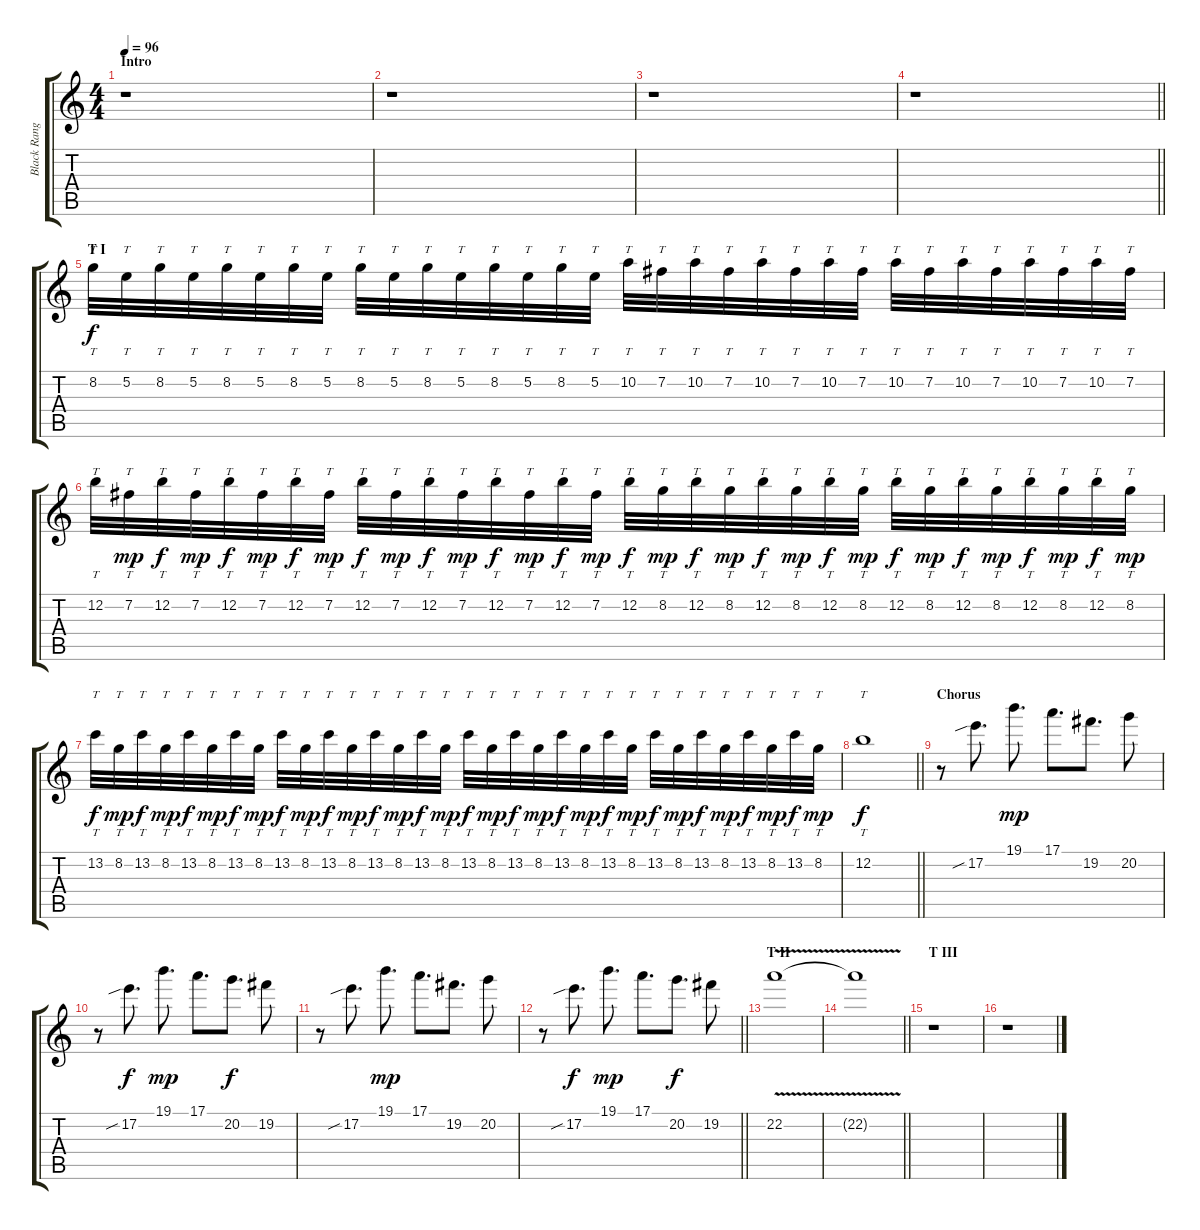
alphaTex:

\track ("Black Ranger Lead" "Black Rang") {instrument distortionguitar}
\staff {score tabs}
\tuning (E4 B3 G3 D3 A2 E2) {hide}
\ts (4 4)
\section ("" "Intro")
\tempo 96
\clef g2
\ks c
r.1{dy f instrument distortionguitar} |
r.1 |
r.1 |
\barLineRight lightlight
r.1 |
\section ("" "T I")
8.2.32{tt} 5.2.32{tt} 8.2.32{tt} 5.2.32{tt} 8.2.32{tt} 5.2.32{tt} 8.2.32{tt} 5.2.32{tt} 8.2.32{tt} 5.2.32{tt} 8.2.32{tt} 5.2.32{tt} 8.2.32{tt} 5.2.32{tt} 8.2.32{tt} 5.2.32{tt} 10.2.32{tt} 7.2.32{tt} 10.2.32{tt} 7.2.32{tt} 10.2.32{tt} 7.2.32{tt} 10.2.32{tt} 7.2.32{tt} 10.2.32{tt} 7.2.32{tt} 10.2.32{tt} 7.2.32{tt} 10.2.32{tt} 7.2.32{tt} 10.2.32{tt} 7.2.32{tt} |
12.2.32{tt} 7.2.32{tt dy mp} 12.2.32{tt dy f} 7.2.32{tt dy mp} 12.2.32{tt dy f} 7.2.32{tt dy mp} 12.2.32{tt dy f} 7.2.32{tt dy mp} 12.2.32{tt dy f} 7.2.32{tt dy mp} 12.2.32{tt dy f} 7.2.32{tt dy mp} 12.2.32{tt dy f} 7.2.32{tt dy mp} 12.2.32{tt dy f} 7.2.32{tt dy mp} 12.2.32{tt dy f} 8.2.32{tt dy mp} 12.2.32{tt dy f} 8.2.32{tt dy mp} 12.2.32{tt dy f} 8.2.32{tt dy mp} 12.2.32{tt dy f} 8.2.32{tt dy mp} 12.2.32{tt dy f} 8.2.32{tt dy mp} 12.2.32{tt dy f} 8.2.32{tt dy mp} 12.2.32{tt dy f} 8.2.32{tt dy mp} 12.2.32{tt dy f} 8.2.32{tt dy mp} |
13.2.32{tt dy f} 8.2.32{tt dy mp} 13.2.32{tt dy f} 8.2.32{tt dy mp} 13.2.32{tt dy f} 8.2.32{tt dy mp} 13.2.32{tt dy f} 8.2.32{tt dy mp} 13.2.32{tt dy f} 8.2.32{tt dy mp} 13.2.32{tt dy f} 8.2.32{tt dy mp} 13.2.32{tt dy f} 8.2.32{tt dy mp} 13.2.32{tt dy f} 8.2.32{tt dy mp} 13.2.32{tt dy f} 8.2.32{tt dy mp} 13.2.32{tt dy f} 8.2.32{tt dy mp} 13.2.32{tt dy f} 8.2.32{tt dy mp} 13.2.32{tt dy f} 8.2.32{tt dy mp} 13.2.32{tt dy f} 8.2.32{tt dy mp} 13.2.32{tt dy f} 8.2.32{tt dy mp} 13.2.32{tt dy f} 8.2.32{tt dy mp} 13.2.32{tt dy f} 8.2.32{tt dy mp} |
\barLineRight lightlight
12.2.1{tt dy f} |
\section ("" "Chorus")
r.8 17.2{sib}.8{d} 19.1.8{d dy mp} 17.1.8{d} 19.2.8{d} 20.2.8 |
r.8 17.2{sib}.8{d dy f} 19.1.8{d dy mp} 17.1.8{d} 20.2.8{d dy f} 19.2.8 |
r.8 17.2{sib}.8{d} 19.1.8{d dy mp} 17.1.8{d} 19.2.8{d} 20.2.8 |
\barLineRight lightlight
r.8 17.2{sib}.8{d dy f} 19.1.8{d dy mp} 17.1.8{d} 20.2.8{d dy f} 19.2.8 |
\section ("" "T II")
22.2{v}.1 |
\barLineRight lightlight
22.2{t}.1 |
\section ("" "T III")
r.1 |
r.1
